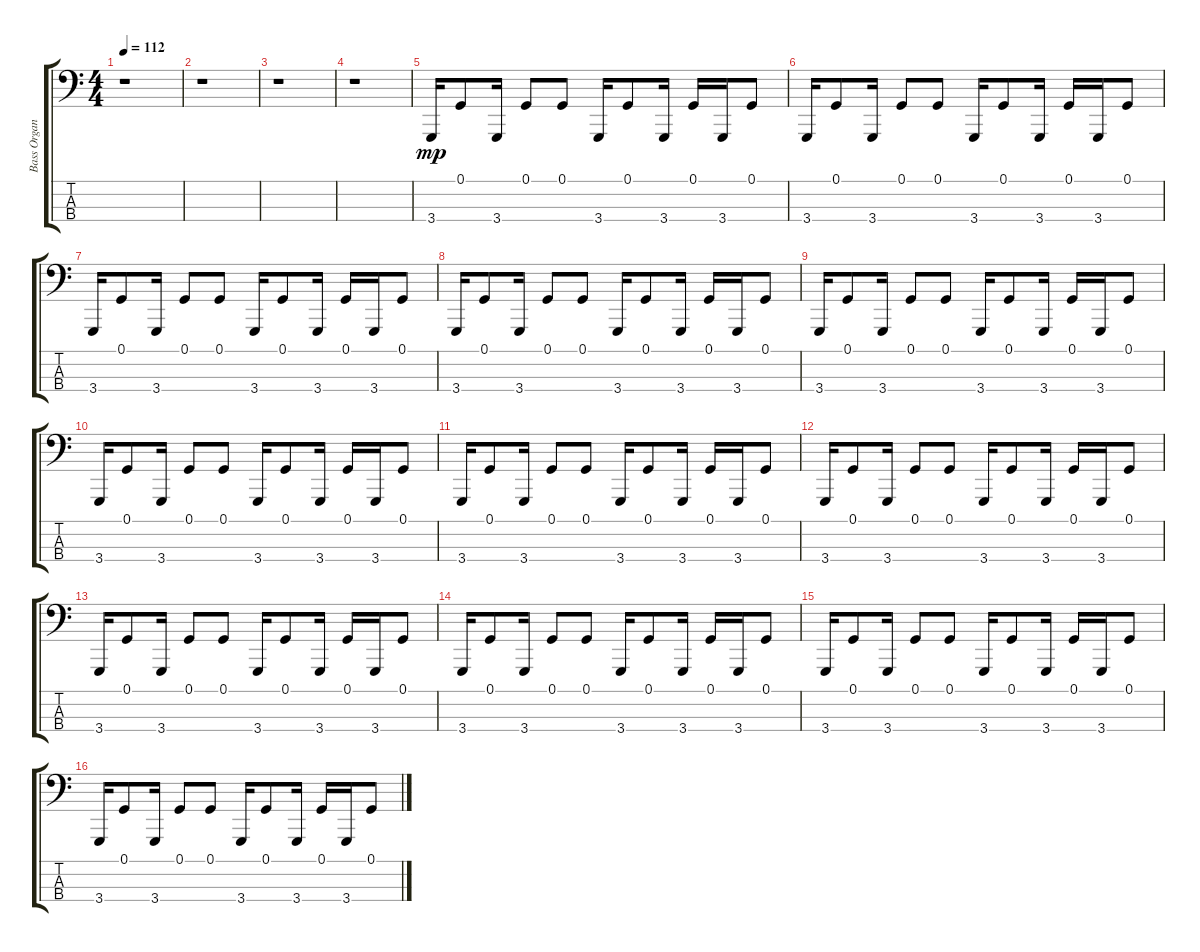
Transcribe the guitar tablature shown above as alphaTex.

\track ("Bass Organ" "Bass Organ") {instrument lead8bassandlead}
\staff {score tabs}
\tuning (G2 D2 A1 E1) {hide}
\ts (4 4)
\tempo 112
\clef f4
\ks c
r.1{dy mp} |
r.1 |
r.1 |
r.1 |
3.4.16 0.1.8 3.4.16 0.1.8 0.1.8 3.4.16 0.1.8 3.4.16 0.1.16 3.4.16 0.1.8 |
3.4.16 0.1.8 3.4.16 0.1.8 0.1.8 3.4.16 0.1.8 3.4.16 0.1.16 3.4.16 0.1.8 |
3.4.16 0.1.8 3.4.16 0.1.8 0.1.8 3.4.16 0.1.8 3.4.16 0.1.16 3.4.16 0.1.8 |
3.4.16 0.1.8 3.4.16 0.1.8 0.1.8 3.4.16 0.1.8 3.4.16 0.1.16 3.4.16 0.1.8 |
3.4.16 0.1.8 3.4.16 0.1.8 0.1.8 3.4.16 0.1.8 3.4.16 0.1.16 3.4.16 0.1.8 |
3.4.16 0.1.8 3.4.16 0.1.8 0.1.8 3.4.16 0.1.8 3.4.16 0.1.16 3.4.16 0.1.8 |
3.4.16 0.1.8 3.4.16 0.1.8 0.1.8 3.4.16 0.1.8 3.4.16 0.1.16 3.4.16 0.1.8 |
3.4.16 0.1.8 3.4.16 0.1.8 0.1.8 3.4.16 0.1.8 3.4.16 0.1.16 3.4.16 0.1.8 |
3.4.16 0.1.8 3.4.16 0.1.8 0.1.8 3.4.16 0.1.8 3.4.16 0.1.16 3.4.16 0.1.8 |
3.4.16 0.1.8 3.4.16 0.1.8 0.1.8 3.4.16 0.1.8 3.4.16 0.1.16 3.4.16 0.1.8 |
3.4.16 0.1.8 3.4.16 0.1.8 0.1.8 3.4.16 0.1.8 3.4.16 0.1.16 3.4.16 0.1.8 |
3.4.16 0.1.8 3.4.16 0.1.8 0.1.8 3.4.16 0.1.8 3.4.16 0.1.16 3.4.16 0.1.8
